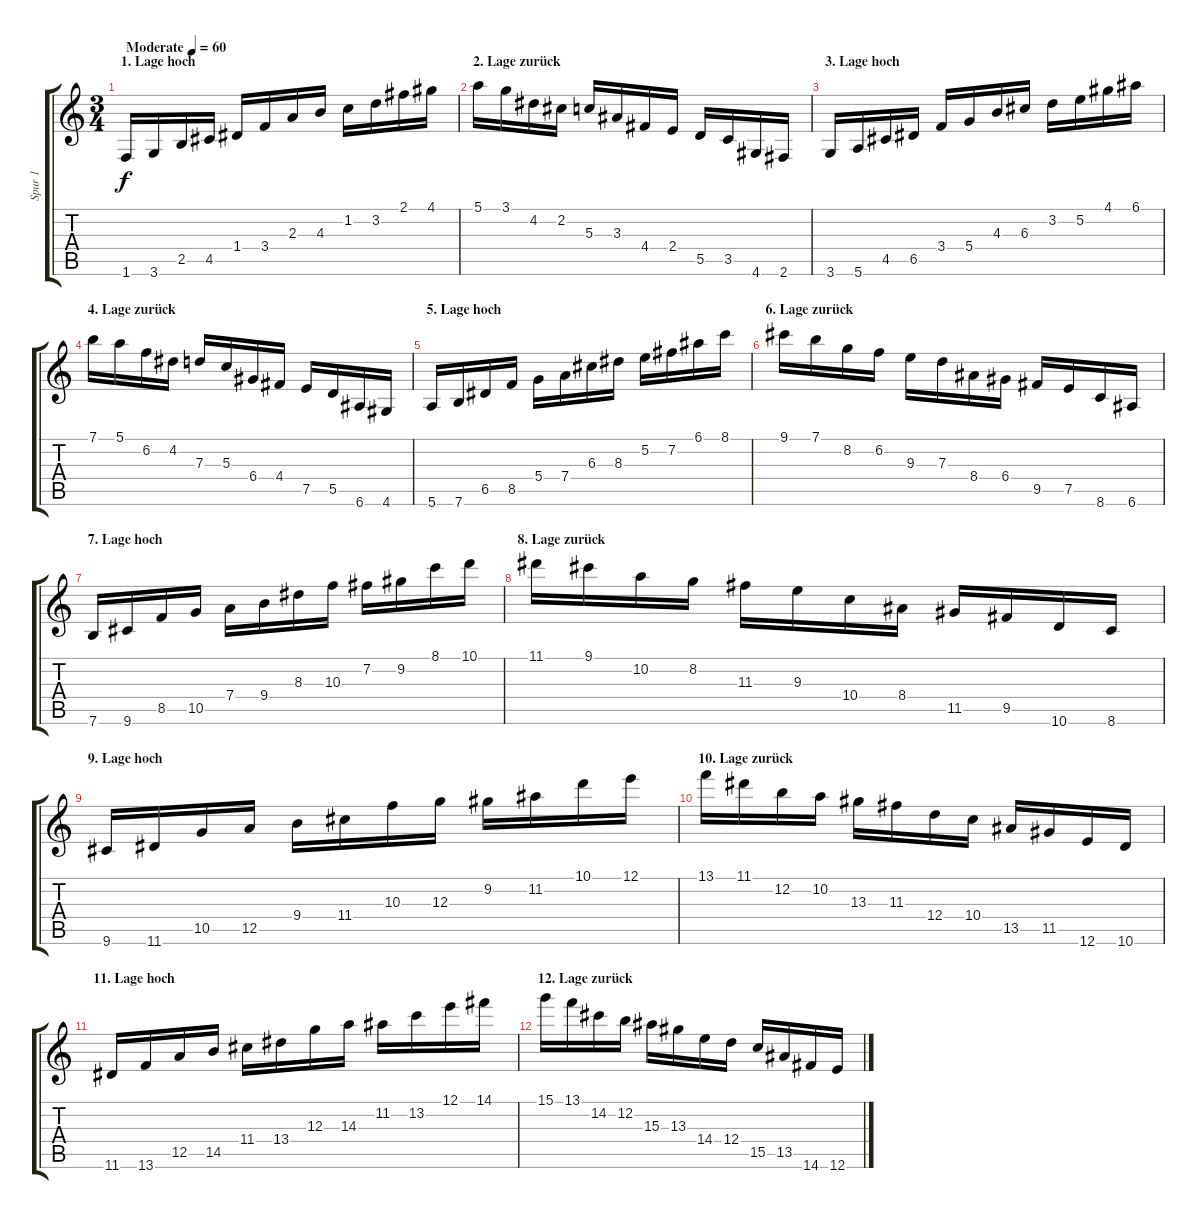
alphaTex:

\track ("Spur 1" "Spur 1") {instrument acousticguitarsteel}
\staff {score tabs}
\tuning (E4 B3 G3 D3 A2 E2) {hide}
\ts (3 4)
\section ("" "1. Lage hoch")
\tempo (60 "Moderate")
\clef g2
\ks c
1.6.16{dy f instrument acousticguitarsteel} 3.6.16 2.5.16 4.5.16 1.4.16 3.4.16 2.3.16 4.3.16 1.2.16 3.2.16 2.1.16 4.1.16 |
\section ("" "2. Lage zurück")
5.1.16 3.1.16 4.2.16 2.2.16 5.3.16 3.3.16 4.4.16 2.4.16 5.5.16 3.5.16 4.6.16 2.6.16 |
\section ("" "3. Lage hoch")
3.6.16 5.6.16 4.5.16 6.5.16 3.4.16 5.4.16 4.3.16 6.3.16 3.2.16 5.2.16 4.1.16 6.1.16 |
\section ("" "4. Lage zurück")
7.1.16 5.1.16 6.2.16 4.2.16 7.3.16 5.3.16 6.4.16 4.4.16 7.5.16 5.5.16 6.6.16 4.6.16 |
\section ("" "5. Lage hoch")
5.6.16 7.6.16 6.5.16 8.5.16 5.4.16 7.4.16 6.3.16 8.3.16 5.2.16 7.2.16 6.1.16 8.1.16 |
\section ("" "6. Lage zurück")
9.1.16 7.1.16 8.2.16 6.2.16 9.3.16 7.3.16 8.4.16 6.4.16 9.5.16 7.5.16 8.6.16 6.6.16 |
\section ("" "7. Lage hoch")
7.6.16 9.6.16 8.5.16 10.5.16 7.4.16 9.4.16 8.3.16 10.3.16 7.2.16 9.2.16 8.1.16 10.1.16 |
\section ("" "8. Lage zurück")
11.1.16 9.1.16 10.2.16 8.2.16 11.3.16 9.3.16 10.4.16 8.4.16 11.5.16 9.5.16 10.6.16 8.6.16 |
\section ("" "9. Lage hoch")
9.6.16 11.6.16 10.5.16 12.5.16 9.4.16 11.4.16 10.3.16 12.3.16 9.2.16 11.2.16 10.1.16 12.1.16 |
\section ("" "10. Lage zurück")
13.1.16 11.1.16 12.2.16 10.2.16 13.3.16 11.3.16 12.4.16 10.4.16 13.5.16 11.5.16 12.6.16 10.6.16 |
\section ("" "11. Lage hoch")
11.6.16 13.6.16 12.5.16 14.5.16 11.4.16 13.4.16 12.3.16 14.3.16 11.2.16 13.2.16 12.1.16 14.1.16 |
\section ("" "12. Lage zurück")
15.1.16 13.1.16 14.2.16 12.2.16 15.3.16 13.3.16 14.4.16 12.4.16 15.5.16 13.5.16 14.6.16 12.6.16
